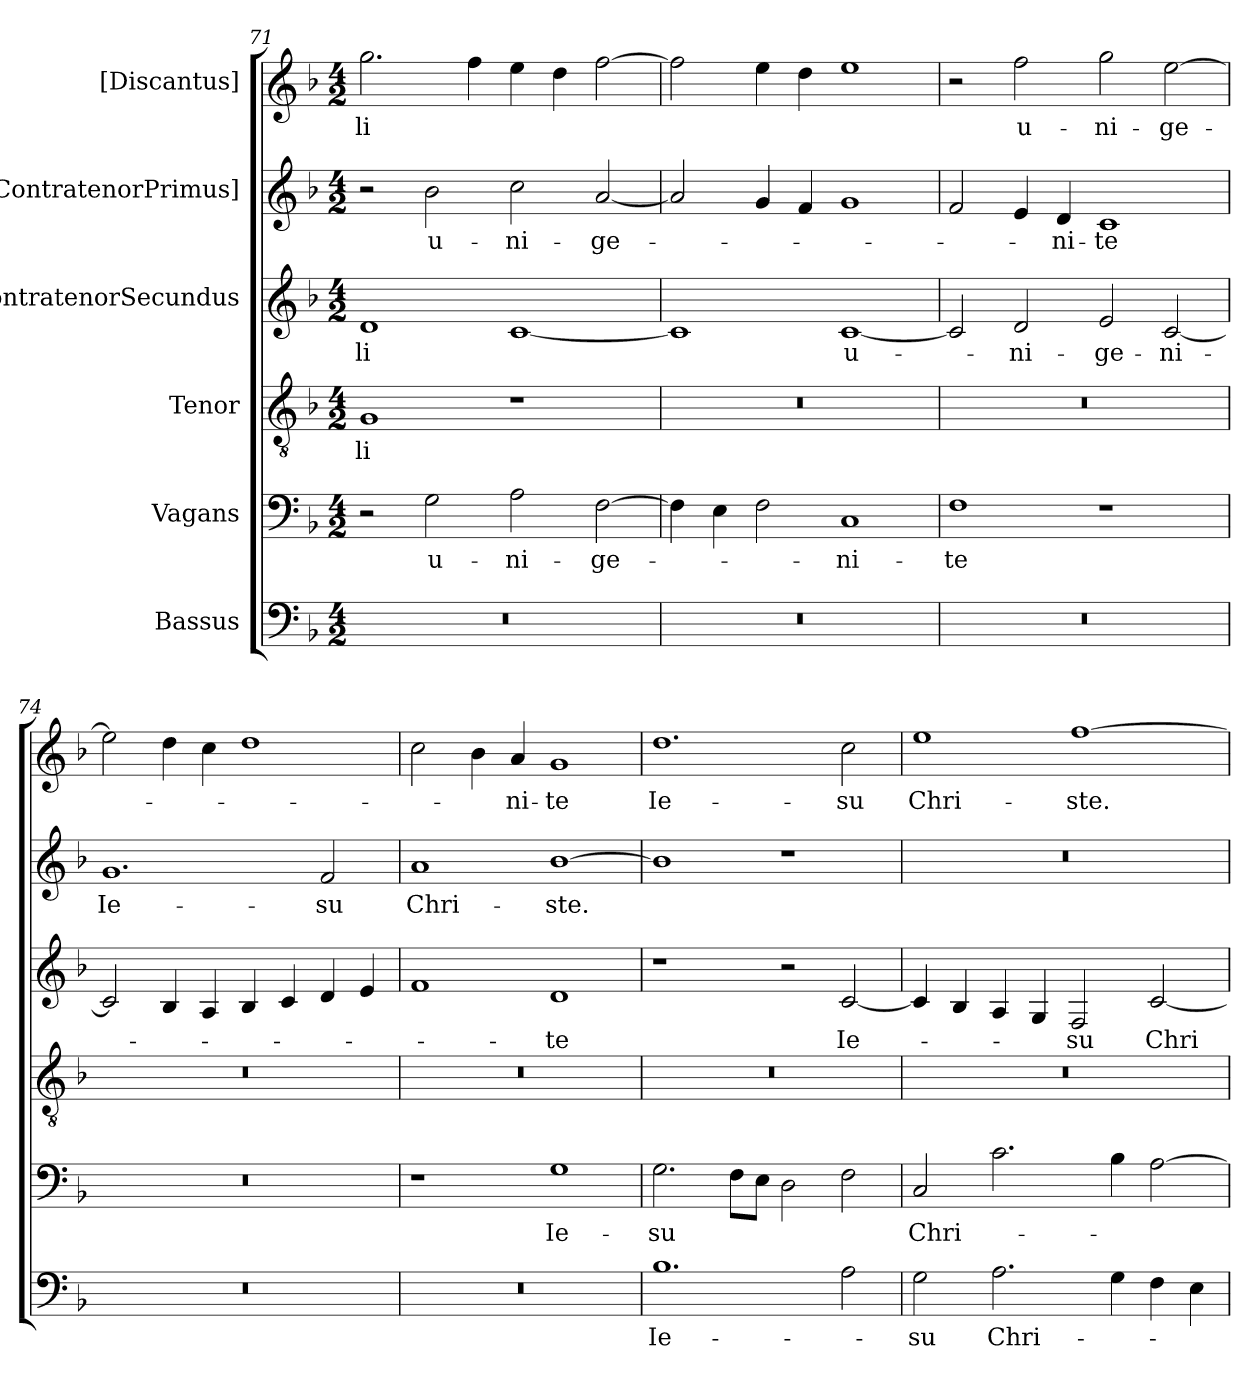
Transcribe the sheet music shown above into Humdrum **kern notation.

**kern	**text	**kern	**text	**kern	**text	**kern	**text	**kern	**text	**kern	**text
*part6	*part6	*part5	*part5	*part4	*part4	*part3	*part3	*part2	*part2	*part1	*part1
*staff6	*staff6	*staff5	*staff5	*staff4	*staff4	*staff3	*staff3	*staff2	*staff2	*staff1	*staff1
*I"Bassus	*	*I"Vagans	*	*I"Tenor	*	*I"ContratenorSecundus	*	*I"[ContratenorPrimus]	*	*I"[Discantus]	*
*clefF4	*	*clefF4	*	*clefGv2	*	*clefG2	*	*clefG2	*	*clefG2	*
*k[b-]	*	*k[b-]	*	*k[b-]	*	*k[b-]	*	*k[b-]	*	*k[b-]	*
*M4/2	*	*M4/2	*	*M4/2	*	*M4/2	*	*M4/2	*	*M4/2	*
=71	=71	=71	=71	=71	=71	=71	=71	=71	=71	=71	=71
0r	.	2r	.	1G/	-li	1d/	-li	2r	.	2.gg\	-li
.	.	2G\	u-	.	.	.	.	2b-\	u-	.	.
.	.	.	.	.	.	.	.	.	.	4ff\	.
.	.	2A\	-ni-	1r	.	[1c/	.	2cc\	-ni-	4ee\	.
.	.	.	.	.	.	.	.	.	.	4dd\	.
.	.	[2F\	-ge-	.	.	.	.	[2a/	-ge-	[2ff\	.
=72	=72	=72	=72	=72	=72	=72	=72	=72	=72	=72	=72
0r	.	4F\]	.	0r	.	1c/]	.	2a/]	.	2ff\]	.
.	.	4E\	.	.	.	.	.	.	.	.	.
.	.	2F\	.	.	.	.	.	4g/	.	4ee\	.
.	.	.	.	.	.	.	.	4f/	.	4dd\	.
.	.	1C/	-ni-	.	.	[1c/	u-	1g/	.	1ee\	.
=73	=73	=73	=73	=73	=73	=73	=73	=73	=73	=73	=73
0r	.	1F\	-te	0r	.	2c/]	.	2f/	.	2r	.
.	.	.	.	.	.	2d/	-ni-	4e/	.	2ff\	u-
.	.	.	.	.	.	.	.	4d/	-ni-	.	.
.	.	1r	.	.	.	2e/	-ge-	1c/	-te	2gg\	-ni-
.	.	.	.	.	.	[2c/	-ni-	.	.	[2ee\	-ge-
=74	=74	=74	=74	=74	=74	=74	=74	=74	=74	=74	=74
0r	.	0r	.	0r	.	2c/]	.	1.g/	Ie-	2ee\]	.
.	.	.	.	.	.	4B-/	.	.	.	4dd\	.
.	.	.	.	.	.	4A/	.	.	.	4cc\	.
.	.	.	.	.	.	4B-/	.	.	.	1dd\	.
.	.	.	.	.	.	4c/	.	.	.	.	.
.	.	.	.	.	.	4d/	.	2f/	-su	.	.
.	.	.	.	.	.	4e/	.	.	.	.	.
=75	=75	=75	=75	=75	=75	=75	=75	=75	=75	=75	=75
0r	.	1r	.	0r	.	1f/	.	1a/	Chri-	2cc\	.
.	.	.	.	.	.	.	.	.	.	4b-\	.
.	.	.	.	.	.	.	.	.	.	4a/	-ni-
.	.	1G\	Ie-	.	.	1d/	-te	[1b-\	-ste.	1g/	-te
=76	=76	=76	=76	=76	=76	=76	=76	=76	=76	=76	=76
1.B-\	Ie-	2.G\	-su	0r	.	1r	.	1b-\]	.	1.dd\	Ie-
.	.	8F\L	.	.	.	.	.	.	.	.	.
.	.	8E\J	.	.	.	.	.	.	.	.	.
.	.	2D\	.	.	.	2r	.	1r	.	.	.
2A\	.	2F\	.	.	.	[2c/	Ie-	.	.	2cc\	-su
=77	=77	=77	=77	=77	=77	=77	=77	=77	=77	=77	=77
2G\	-su	2C/	Chri-	0r	.	4c/]	.	0r	.	1ee\	Chri-
.	.	.	.	.	.	4B-/	.	.	.	.	.
2.A\	Chri-	2.c\	.	.	.	4A/	.	.	.	.	.
.	.	.	.	.	.	4G/	.	.	.	.	.
.	.	.	.	.	.	2F/	-su	.	.	[1ff\	-ste.
4G\	.	4B-\	.	.	.	.	.	.	.	.	.
4F\	.	[2A\	.	.	.	[2c/	Chri-	.	.	.	.
4E\	.	.	.	.	.	.	.	.	.	.	.
=	=	=	=	=	=	=	=	=	=	=	=
*-	*-	*-	*-	*-	*-	*-	*-	*-	*-	*-	*-
